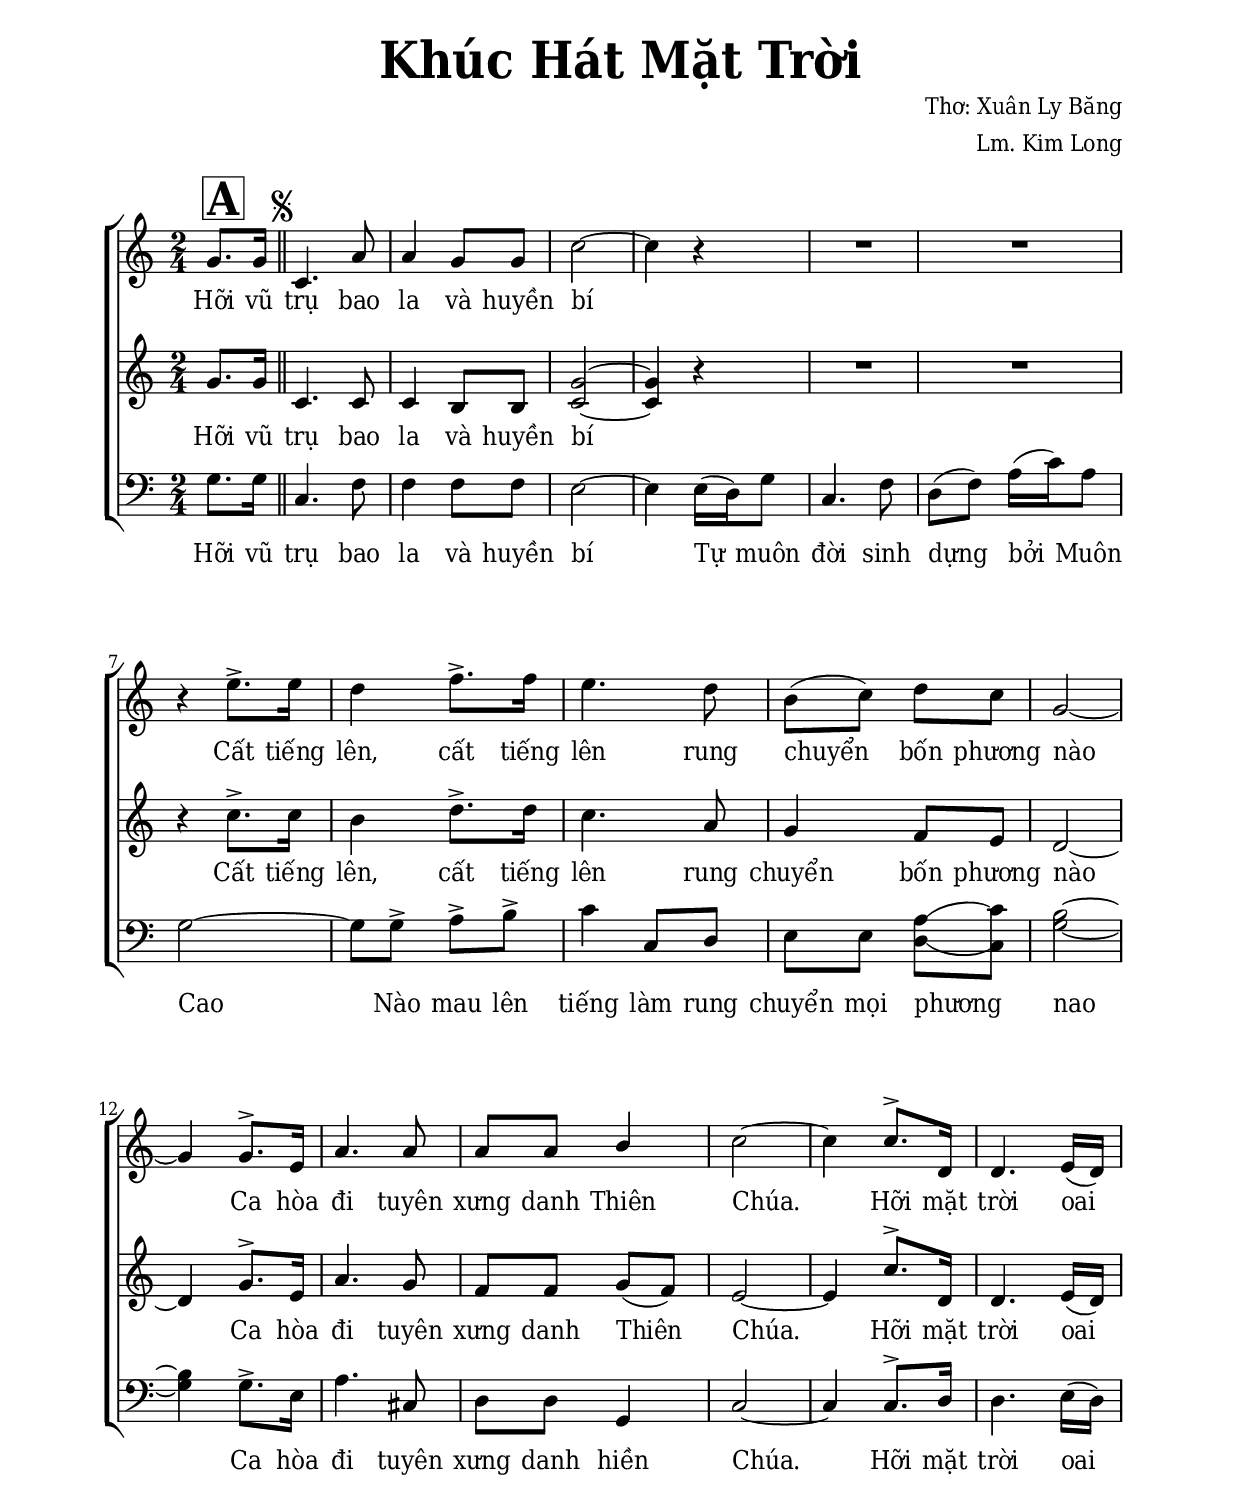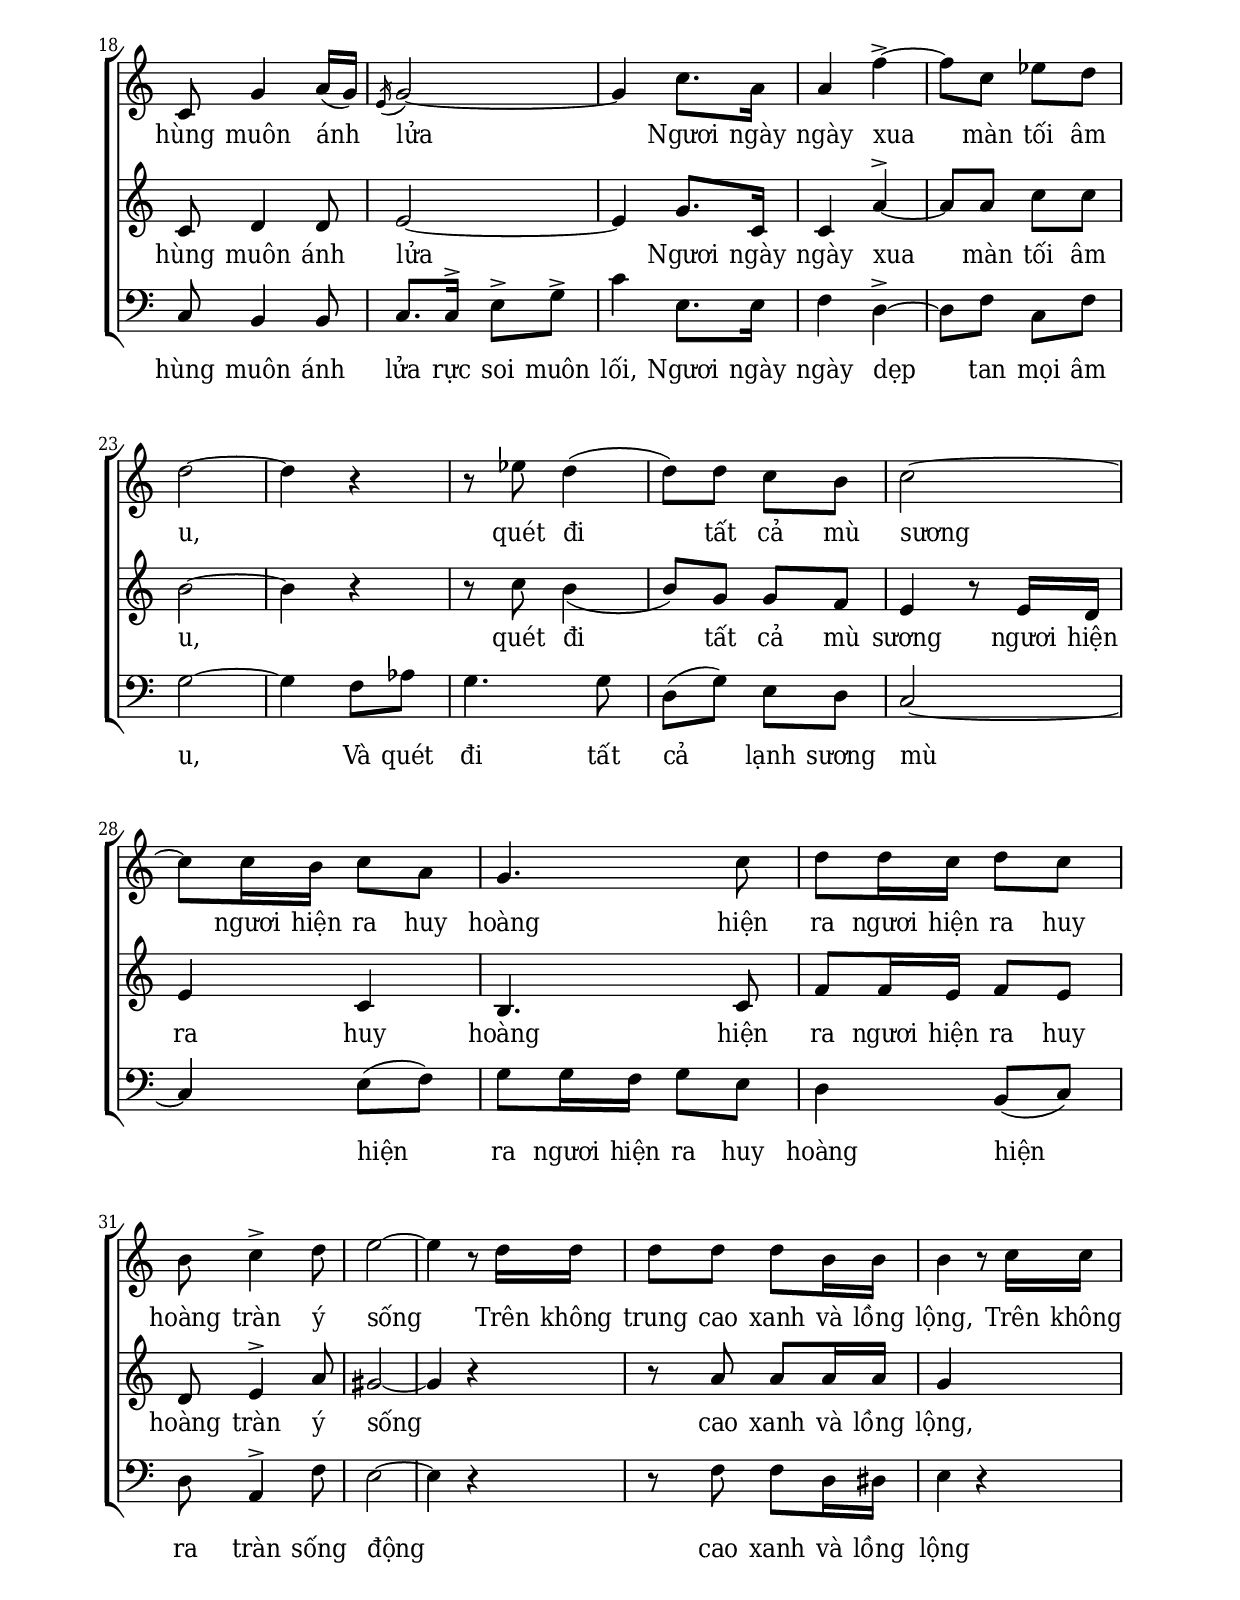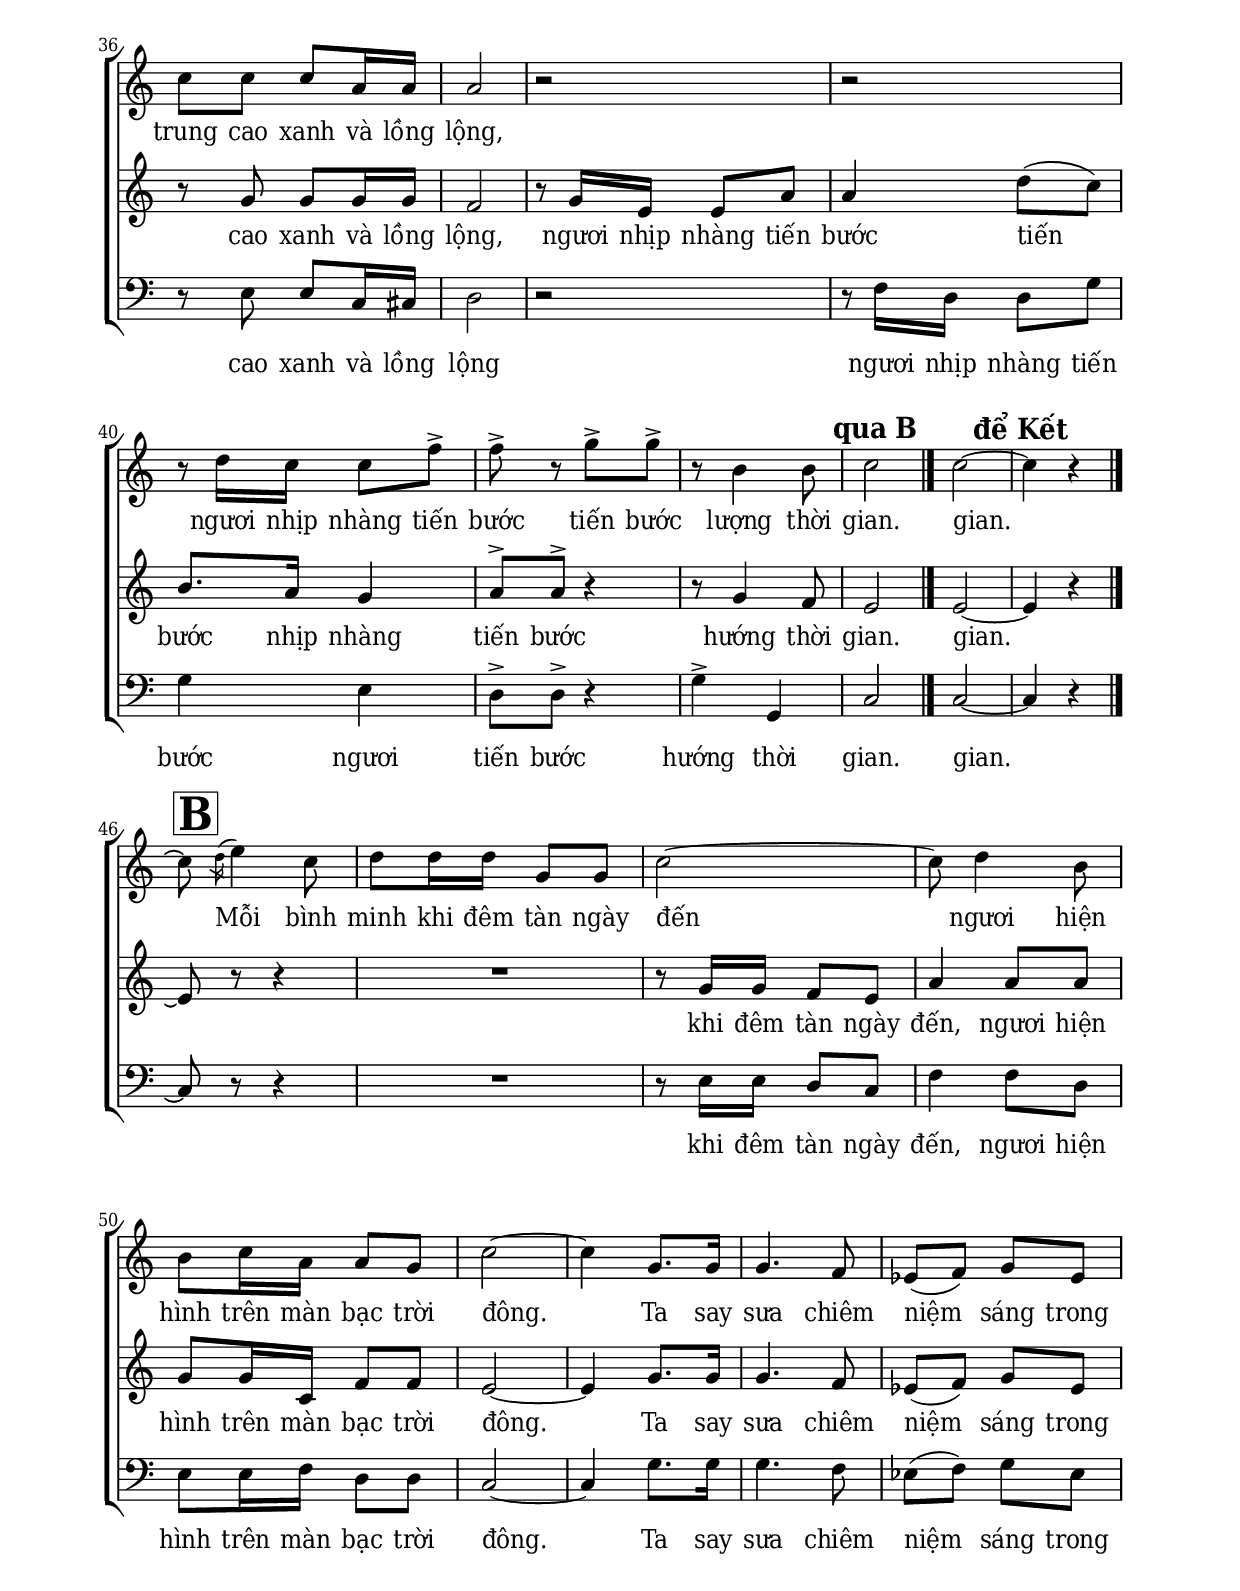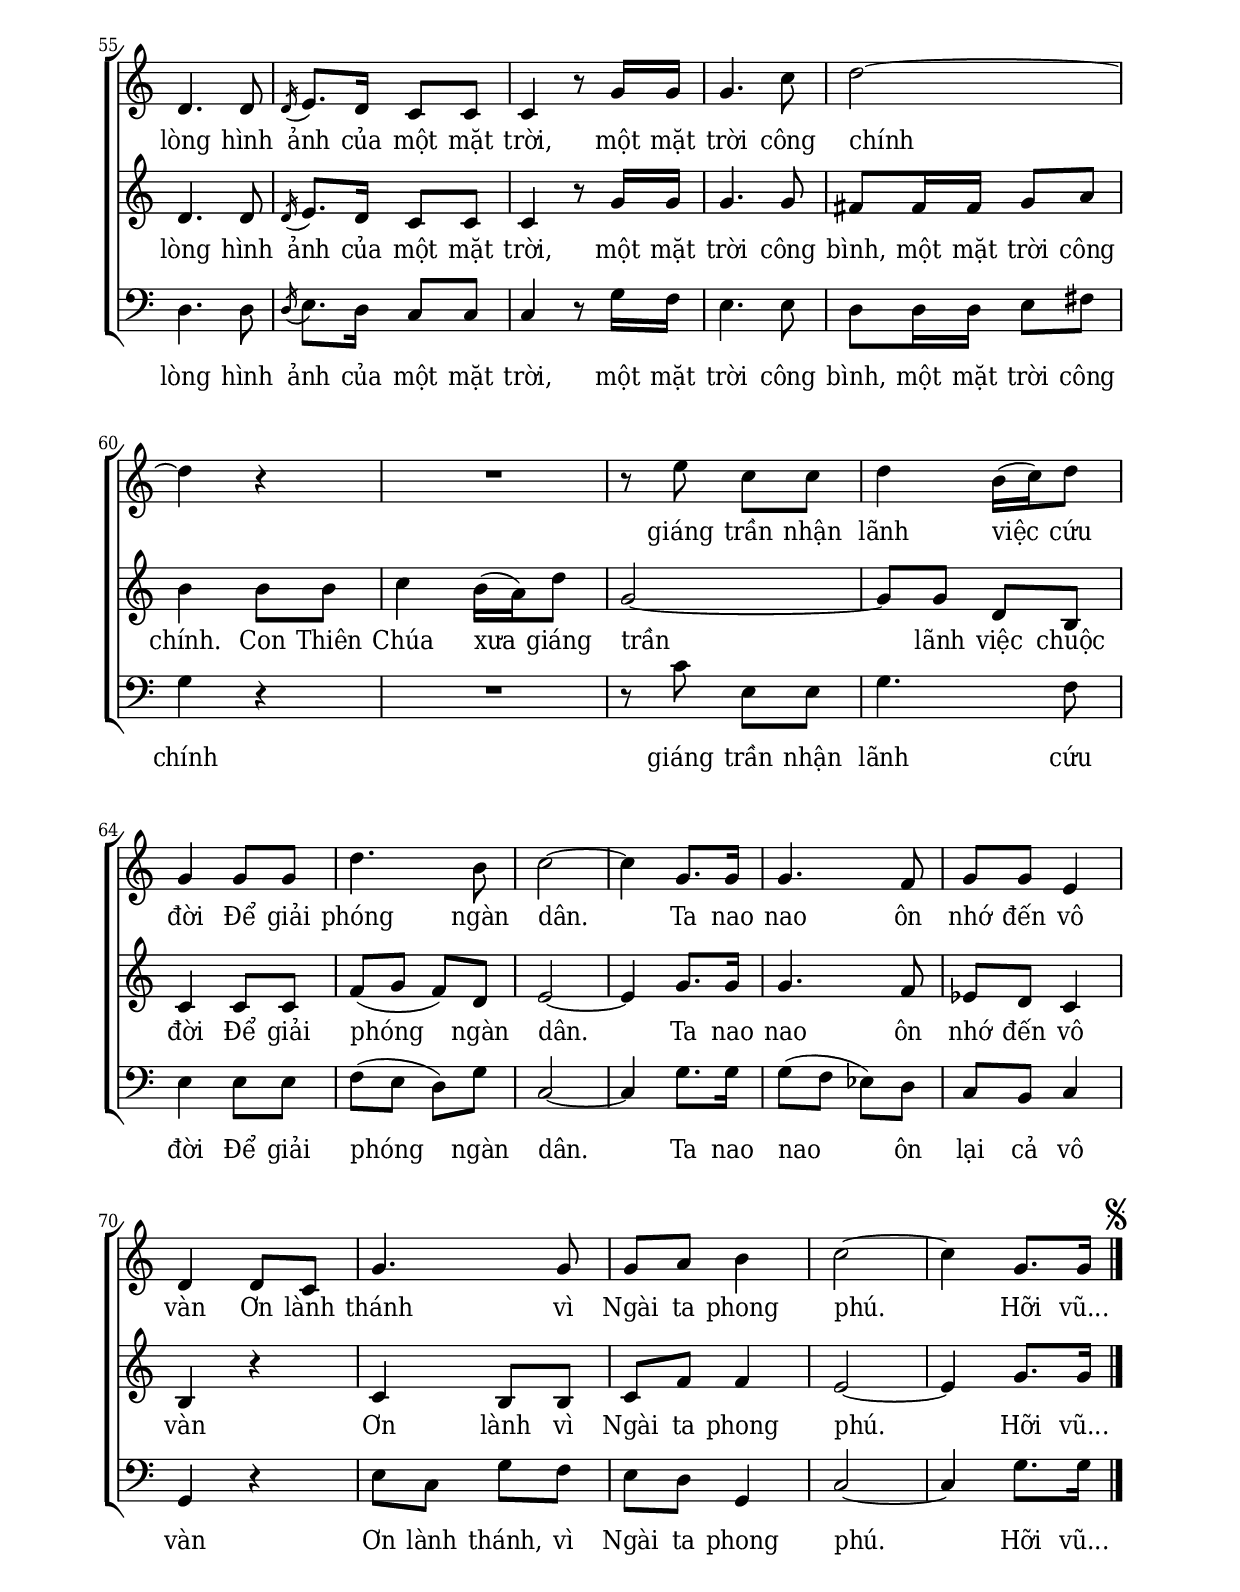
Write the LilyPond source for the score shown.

% Cài đặt chung\
\version "2.22.1"
\include "english.ly"

\header {
  title = \markup { \fontsize #3 "Khúc Hát Mặt Trời" }
  composer = "Thơ: Xuân Ly Băng"
  arranger = "Lm. Kim Long"
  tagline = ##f
}

% Nhạc phiên khúc
nhacPhienKhucSop = \relative c'' {
  \partial 4
  <>^\markup { \raise #1 \fontsize #6 \box \bold A }
  g8. g16 \bar "||"
  \once \override Score.RehearsalMark.font-size = #0.1
  \mark \markup { \musicglyph #"scripts.segno" }
  c,4. a'8 |
  a4 g8 g |
  c2 ~ |
  c4 r |
  R2
  R
  r4 e8. ^> e16 |
  d4 f8. ^> f16 |
  e4. d8 |
  b (c) d c |
  g2 ~ |
  g4 g8. ^> e16 |
  a4. a8 |
  a a \once \stemUp b4 |
  c2 ~ |
  c4 c8. ^> d,16 |
  d4. e16 (d) |
  c8 g'4
  a16 (g) |
  \slashedGrace {e16 (} g2) ~ |
  g4 c8. a16 |
  a4 f' ^> ~ |
  f8 c ef d |
  d2 ~ |
  d4 r |
  r8 ef8 d4 ^( |
  d8) d c b |
  c2 ^~ |
  c8 c16 b c8 a |
  g4. c8 |
  d d16 c d8 c |
  b c4 ^> d8 |
  e2 ~ |
  e4 r8 |
  d16 d |
  d8 d d b16 b |
  b4 r8 |
  c16 c |
  c8 c c a16 a |
  a2 |
  r2
  r
  r8 d16
  c c8 f ^> |
  f ^> r g ^>
  g ^> |
  r b,4 b8 |
  c2
  \tweak extra-offset #'(-3 . 0)
  ^\markup { \fontsize #2 \bold "qua B" }
  \bar "|."
 
  c2
  \tweak extra-offset #'(2 . 0.5)
  ^\markup { \fontsize #2 \bold "để Kết" }
  ~ |
  c4 r \bar "|." \break
  
  <>^\markup { \raise #1 \fontsize #6 \box \bold B }
  c8 \repeatTie
  %^\tweak control-points #'((-2 . 3) (-1 . 3.1) (0 . 3.2) (1 . 2.4)) ( <> )
  \slashedGrace { \once \stemDown d16 ^(} e4
  ) c8 |
  d d16 d g,8 g |
  c2 ^~ |
  c8 d4 b8 |
  b c16 a a8 g |
  c2 ~ |
  c4 g8. g16 g4. f8 |
  ef8 (f) g ef |
  d4. d8 |
  \slashedGrace { d16 ( } e8.) d16 c8 c |
  c4 r8 g'16 g |
  g4. c8 |
  d2 ~ |
  d4 r |
  R2
  r8 e c c |
  d4 b16 (c) d8 |
  g,4 g8 g |
  d'4. b8 |
  c2 ~ |
  c4 g8. g16 |
  g4. f8 |
  g g e4 |
  d d8 c |
  g'4. g8 |
  g a b4 |
  c2 ~ |
  c4
  \stemNeutral
  g8. g16
  \once \override Score.RehearsalMark.font-size = #0.1
  \mark \markup { \musicglyph #"scripts.segno" }
  \bar "|."
}

nhacPhienKhucAlto = \relative c'' {
  \partial 4 g8. g16 |
  c,4. c8 |
  c4 b8 b |
  <g' c,>2 ~ |
  <g c,>4 r |
  R2
  R
  r4 c8. ^> c16 |
  b4 d8. ^> d16 |
  c4. a8 |
  g4 f8 e |
  d2 ~ |
  d4 g8. ^> e16 |
  a4. g8 |
  f f g (f) |
  e2 ~ |
  e4 c'8. ^> d,16 |
  d4. e16 (d) |
  c8 d4 d8 |
  e2 ~ |
  e4 g8. c,16 |
  c4 a' ^> ~ |
  a8 a c c |
  b2 ~ |
  b4 r |
  r8 c b4 _( |
  b8) g g f |
  e4 r8 e16 d |
  e4 c |
  b4. c8 |
  f8 f16 e f8 e |
  d e4 ^> a8 |
  gs2 ~ |
  gs4 r4 |
  r8 a a a16 a |
  g4 \skip 4 |
  r8 g g g16 g |
  f2 |
  r8 g16 e e8 a |
  a4 d8 (c) |
  b8. a16 g4 |
  a8 ^> a ^> r4 |
  r8 g4 f8 |
  e2 |
  
  e2 ~ |
  e4 r
  
  e8 \repeatTie r r4 |
  R2
  r8
  g16 g f8 e |
  a4 a8 a |
  g g16 c, f8 f |
  e2 ~ |
  e4 g8. g16 g4. f8 |
  ef8 (f) g ef |
  d4. d8 |
  \slashedGrace { d16 ( } e8.) d16 c8 c |
  c4 r8 g'16 g |
  g4. g8 |
  fs fs16 fs g8 a |
  b4 b8 b
  c4 b16 (a) d8 |
  g,2 ~ |
  g8 g d b |
  c4 c8 c |
  f (g f) d |
  e2 ~ |
  e4 g8. g16 |
  g4. f8 |
  ef d c4 |
  b r |
  c b8 b |
  c f f4 |
  e2 ~ |
  e4 g8. g16
}

nhacPhienKhucBas = \relative c {
  \partial 4 g'8. g16 |
  c,4. f8 |
  f4 f8 f |
  e2 ~ |
  e4 e16 (d) g8 |
  c,4. f8 |
  d (f) a16 (c) a8 |
  g2 ~ |
  g8 g ^> a ^> b ^> |
  c4 c,8 d |
  e e <a\=1^( d,\=2_(> <c\=1) c,\=2)> |
  <b g>2 ~ |
  <b g>4 g8. ^> e16 |
  a4. cs,8 |
  d d g,4 |
  c2 ~ |
  c4 c8. ^> d16 |
  d4. e16 (d) |
  c8 b4 b8 |
  c8. c16 ^> e8 ^> g ^> |
  c4 e,8. e16 |
  f4 d ^> ~ |
  d8 f c f |
  g2 ~ |
  g4 f8 af |
  g4. g8 |
  d (g) e d |
  c2 ~ |
  c4 e8 (f) |
  g g16 f g8 e |
  d4 b8 (c) |
  d a4 ^> f'8 |
  e2 ~ |
  e4 r |
  r8 f f d16 ds |
  e4 r |
  r8 e e c16 cs |
  d2 |
  r |
  r8 f16 d d8 g |
  g4 e |
  d8 ^> d ^> r4 |
  g4 ^> g, |
  c2
  
  c2 ~ |
  c4 r
  
  c8 \repeatTie r r4 |
  R2
  r8 e16 e d8 c |
  f4 f8 d |
  e e16 f d8 d |
  c2 ~ |
  c4 g'8. g16 |
  g4. f8 |
  ef (f) g ef |
  d4. d8 |
  \slashedGrace { d16 (} e8.) d16 c8 c |
  c4 r8 g'16 f |
  e4. e8 |
  d d16 d e8 fs |
  g4 r |
  R2
  r8 c e, e |
  g4. f8 |
  e4 e8 e |
  f (e d) g |
  c,2 ~ |
  c4 g'8. g16 |
  g8 (f ef) d |
  c b c4 |
  g r |
  e'8 c g' f |
  e d g,4 |
  c2 ~ |
  c4 g'8. g16
}

% Lời phiên khúc
loiPhienKhucSop = \lyrics {
  Hỡi vũ trụ bao la và huyền bí
  Cất tiếng lên, cất tiếng lên
  rung chuyển bốn phương nào
  Ca hòa đi tuyên xưng danh Thiên Chúa.
  Hỡi mặt trời oai hùng muôn ánh lửa
  Ngươi ngày ngày xua màn tối âm u,
  quét đi tất cả mù sương
  ngươi hiện ra huy hoàng
  hiện ra
  ngươi hiện ra huy hoàng
  tràn ý sống
  Trên không trung cao xanh và lồng lộng,
  Trên không trung cao xanh và lồng lộng,
  ngươi nhịp nhàng tiến bước
  tiến bước lượng thời gian.
  
  gian.
  
  _ Mỗi bình minh khi đêm tàn ngày đến
  ngươi hiện hình trên màn bạc trời đông.
  Ta say sưa chiêm niệm sáng trong lòng
  hình ảnh của một mặt trời,
  một mặt trời công chính
  giáng trần nhận lãnh việc cứu đời
  Để giải phóng ngàn dân.
  Ta nao nao ôn nhớ đến vô vàn
  Ơn lành thánh
  vì Ngài ta phong phú.
  
  Hỡi vũ...
}

loiPhienKhucAlto = \lyrics {
  Hỡi vũ trụ bao la và huyền bí
  Cất tiếng lên, cất tiếng lên
  rung chuyển bốn phương nào
  Ca hòa đi tuyên xưng danh Thiên Chúa.
  Hỡi mặt trời oai hùng muôn ánh lửa
  Ngươi ngày ngày xua màn tối âm u,
  quét đi tất cả mù sương
  ngươi hiện ra huy hoàng
  hiện ra
  ngươi hiện ra huy hoàng
  tràn ý sống
  cao xanh và lồng lộng,
  cao xanh và lồng lộng,
  ngươi nhịp nhàng tiến bước
  tiến bước nhịp nhàng tiến bước hướng thời gian.
  
  gian.
  
  _ khi đêm tàn ngày đến,
  ngươi hiện hình trên màn bạc trời đông.
  Ta say sưa chiêm niệm sáng trong lòng
  hình ảnh của một mặt trời,
  một mặt trời công bình,
  một mặt trời công chính.
  Con Thiên Chúa xưa giáng trần
  lãnh việc chuộc đời
  Để giải phóng ngàn dân.
  Ta nao nao ôn nhớ đến vô vàn
  Ơn lành 
  vì Ngài ta phong phú.
  
  Hỡi vũ...
}

loiPhienKhucBas = \lyrics {
  \override LyricText.extra-offset = #'(0 . -1)
  Hỡi vũ trụ bao la và huyền bí
  Tự muôn đời sinh dựng bởi Muôn Cao
  Nào mau lên tiếng làm rung chuyển mọi phương nao
  Ca hòa đi tuyên xưng danh hiền Chúa.
  Hỡi mặt trời oai hùng muôn ánh lửa rực soi muôn lối,
  Ngươi ngày ngày dẹp tan mọi âm u,
  Và quét đi tất cả lạnh sương mù
  hiện ra ngươi hiện ra huy hoàng
  hiện ra tràn sống động
  cao xanh và lồng lộng
  cao xanh và lồng lộng
  ngươi nhịp nhàng tiến bước
  ngươi tiến bước hướng thời gian.
  
  gian.
  
  _ khi đêm tàn ngày đến,
  ngươi hiện hình trên màn bạc trời đông.
  Ta say sưa chiêm niệm sáng trong lòng
  hình ảnh của một mặt trời,
  một mặt trời công bình,
  một mặt trời công chính
  giáng trần nhận lãnh cứu đời
  Để giải phóng ngàn dân.
  Ta nao nao ôn lại cả vô vàn
  Ơn lành thánh, vì Ngài ta phong phú.
  Hỡi vũ...
}

% Dàn trang
\paper {
  #(set-paper-size "a4")
  top-margin = 15\mm
  bottom-margin = 20\mm
  left-margin = 20\mm
  right-margin = 20\mm
  indent = #0
  #(define fonts
	 (make-pango-font-tree "Deja Vu Serif Condensed"
	 		       "Deja Vu Serif Condensed"
			       "Deja Vu Serif Condensed"
			       (/ 20 20)))
  print-page-number = ##f
  system-system-spacing = #'((basic-distance . 13)
                             (minimum-distance . 13)
                             (padding . 2))
  score-system-spacing = #'((basic-distance . 13)
                             (minimum-distance . 13)
                             (padding . 2))
  %page-count = 3
}

TongNhip = {
  \key c \major \time 2/4
  \set Timing.beamExceptions = #'()
  \set Timing.baseMoment = #(ly:make-moment 1/4)
}

% Đổi kích thước nốt cho bè phụ
notBePhu =
#(define-music-function (font-size music) (number? ly:music?)
   (for-some-music
     (lambda (m)
       (if (music-is-of-type? m 'rhythmic-event)
           (begin
             (set! (ly:music-property m 'tweaks)
                   (cons `(font-size . ,font-size)
                         (ly:music-property m 'tweaks)))
             #t)
           #f))
     music)
   music)

\score {
  \new ChoirStaff <<
    \new Staff <<
      \new Voice = "beSop" {
        \clef treble \TongNhip \nhacPhienKhucSop
      }
      \new Lyrics \lyricsto "beSop" \loiPhienKhucSop
      >>
    \new Staff <<
      \new Voice = "beAlto" {
        \clef treble \TongNhip \nhacPhienKhucAlto
      }
      \new Lyrics \lyricsto beAlto \loiPhienKhucAlto
    >>
    \new Staff <<
      \new Voice = "beBass" {
        \clef bass \TongNhip \nhacPhienKhucBas
      }
      \new Lyrics \lyricsto beBass \loiPhienKhucBas
    >>
  >>
  \layout {
    %\override Lyrics.LyricText.font-size = #+2
    \override Lyrics.LyricSpace.minimum-distance = #1
  } 
}
